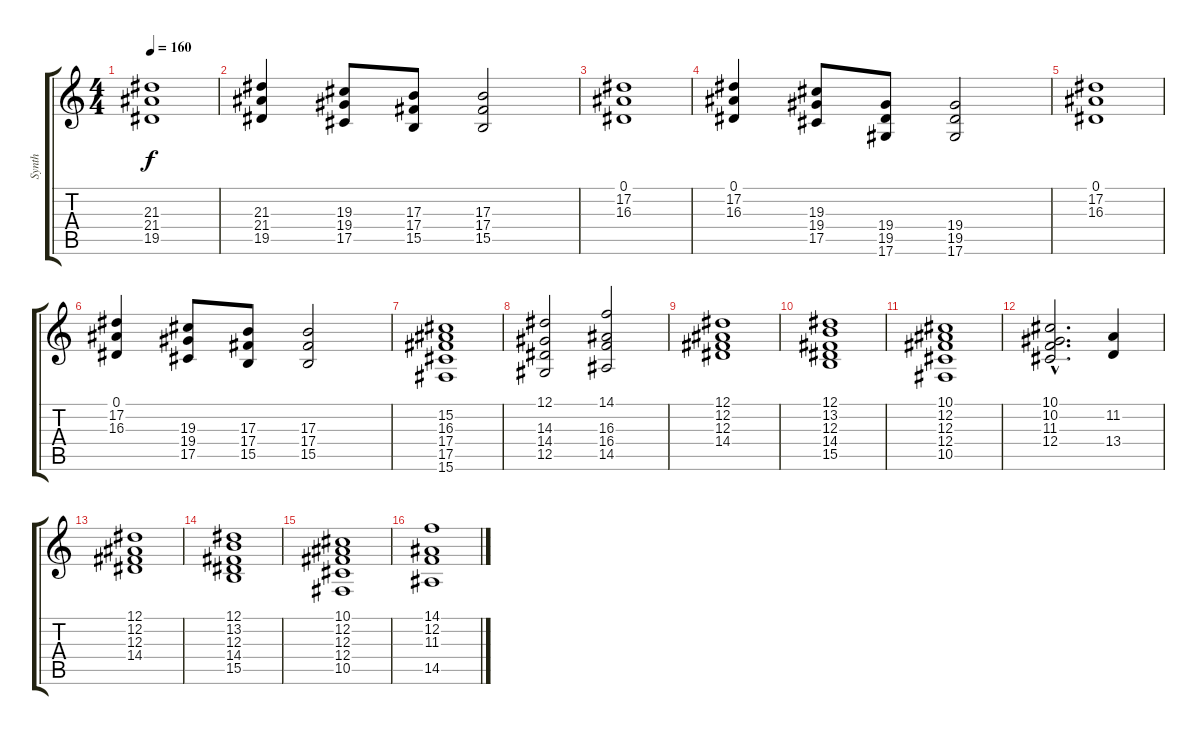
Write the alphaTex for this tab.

\track ("Synth" "Synth") {instrument stringensemble1}
\staff {score tabs}
\tuning (Eb4 Bb3 Gb3 Db3 Ab2 Eb2) {hide}
\ts (4 4)
\tempo 160
\clef g2
\ks c
(21.3 21.4 19.5).1{dy f} |
(21.3 21.4 19.5).4 (19.3 19.4 17.5).8 (17.3 17.4 15.5).8 (17.3 17.4 15.5).2 |
(0.1 17.2 16.3).1 |
(0.1 17.2 16.3).4 (19.3 19.4 17.5).8 (19.4 19.5 17.6).8 (19.4 19.5 17.6).2 |
(0.1 17.2 16.3).1 |
(0.1 17.2 16.3).4 (19.3 19.4 17.5).8 (17.3 17.4 15.5).8 (17.3 17.4 15.5).2 |
(15.2 16.3 17.4 17.5 15.6).1 |
(12.1 14.3 14.4 12.5).2 (14.1 16.3 16.4 14.5).2 |
(12.1 12.2 12.3 14.4).1 |
(12.1 13.2 12.3 14.4 15.5).1 |
(10.1 12.2 12.3 12.4 10.5).1 |
(10.1{hac} 10.2{hac} 11.3{hac} 12.4{hac}).2{d} (11.2 13.4).4 |
(12.1 12.2 12.3 14.4).1 |
(12.1 13.2 12.3 14.4 15.5).1 |
(10.1 12.2 12.3 12.4 10.5).1 |
(14.1 12.2 11.3 14.5).1
